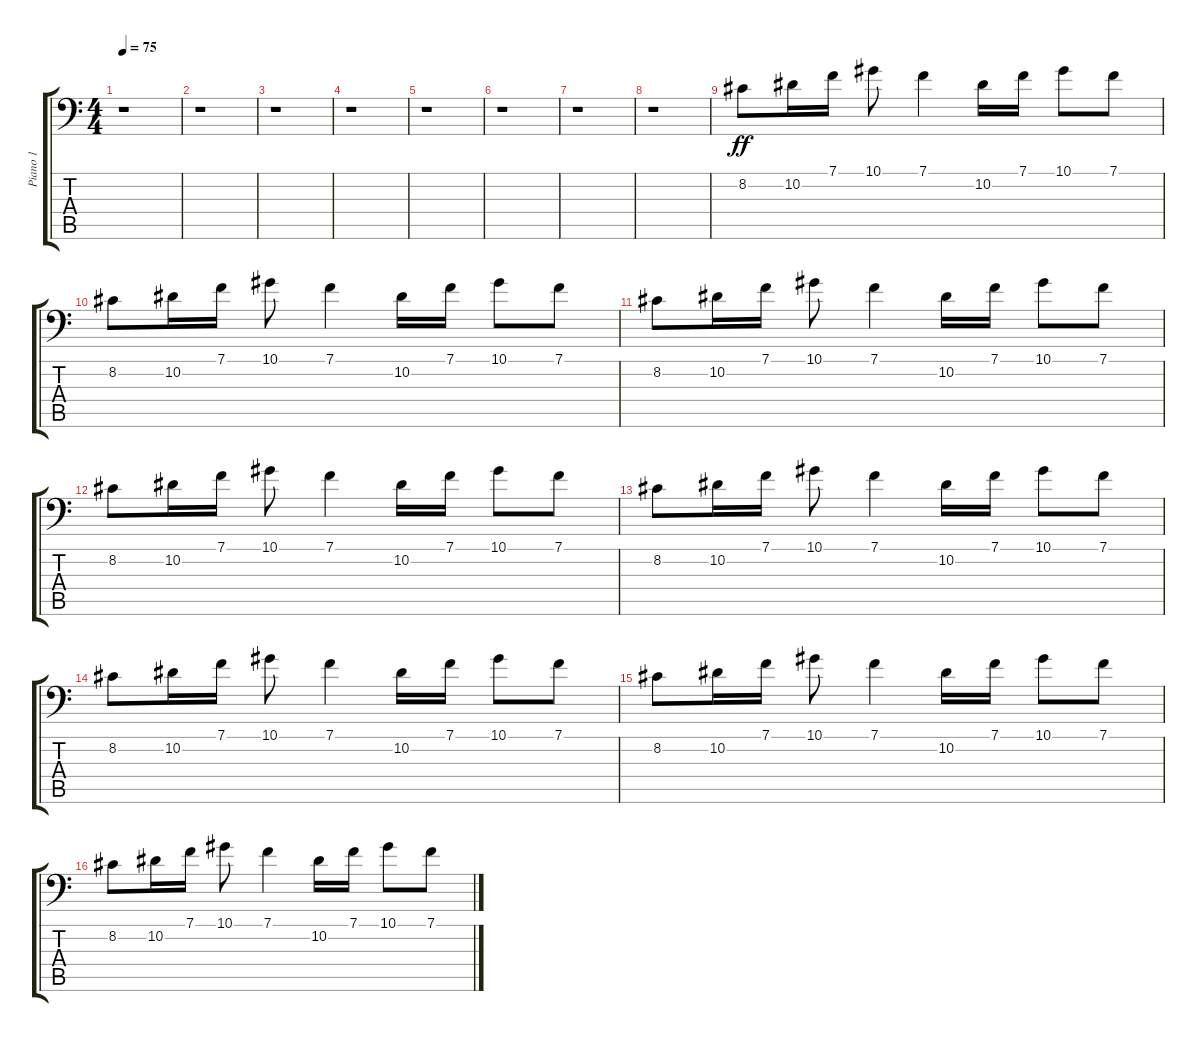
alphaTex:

\track ("Piano 1" "Piano 1") {instrument acousticgrandpiano}
\staff {score tabs}
\tuning (Bb3 F3 Db3 Ab2 Eb2 Bb1) {hide}
\ts (4 4)
\tempo 75
\clef f4
\ks c
r.1{dy mf} |
r.1 |
r.1 |
r.1 |
r.1 |
r.1 |
r.1 |
r.1 |
8.2.8{dy ff} 10.2.16 7.1.16 10.1.8 7.1.4 10.2.16 7.1.16 10.1.8 7.1.8 |
8.2.8 10.2.16 7.1.16 10.1.8 7.1.4 10.2.16 7.1.16 10.1.8 7.1.8 |
8.2.8 10.2.16 7.1.16 10.1.8 7.1.4 10.2.16 7.1.16 10.1.8 7.1.8 |
8.2.8 10.2.16 7.1.16 10.1.8 7.1.4 10.2.16 7.1.16 10.1.8 7.1.8 |
8.2.8 10.2.16 7.1.16 10.1.8 7.1.4 10.2.16 7.1.16 10.1.8 7.1.8 |
8.2.8 10.2.16 7.1.16 10.1.8 7.1.4 10.2.16 7.1.16 10.1.8 7.1.8 |
8.2.8 10.2.16 7.1.16 10.1.8 7.1.4 10.2.16 7.1.16 10.1.8 7.1.8 |
8.2.8 10.2.16 7.1.16 10.1.8 7.1.4 10.2.16 7.1.16 10.1.8 7.1.8
